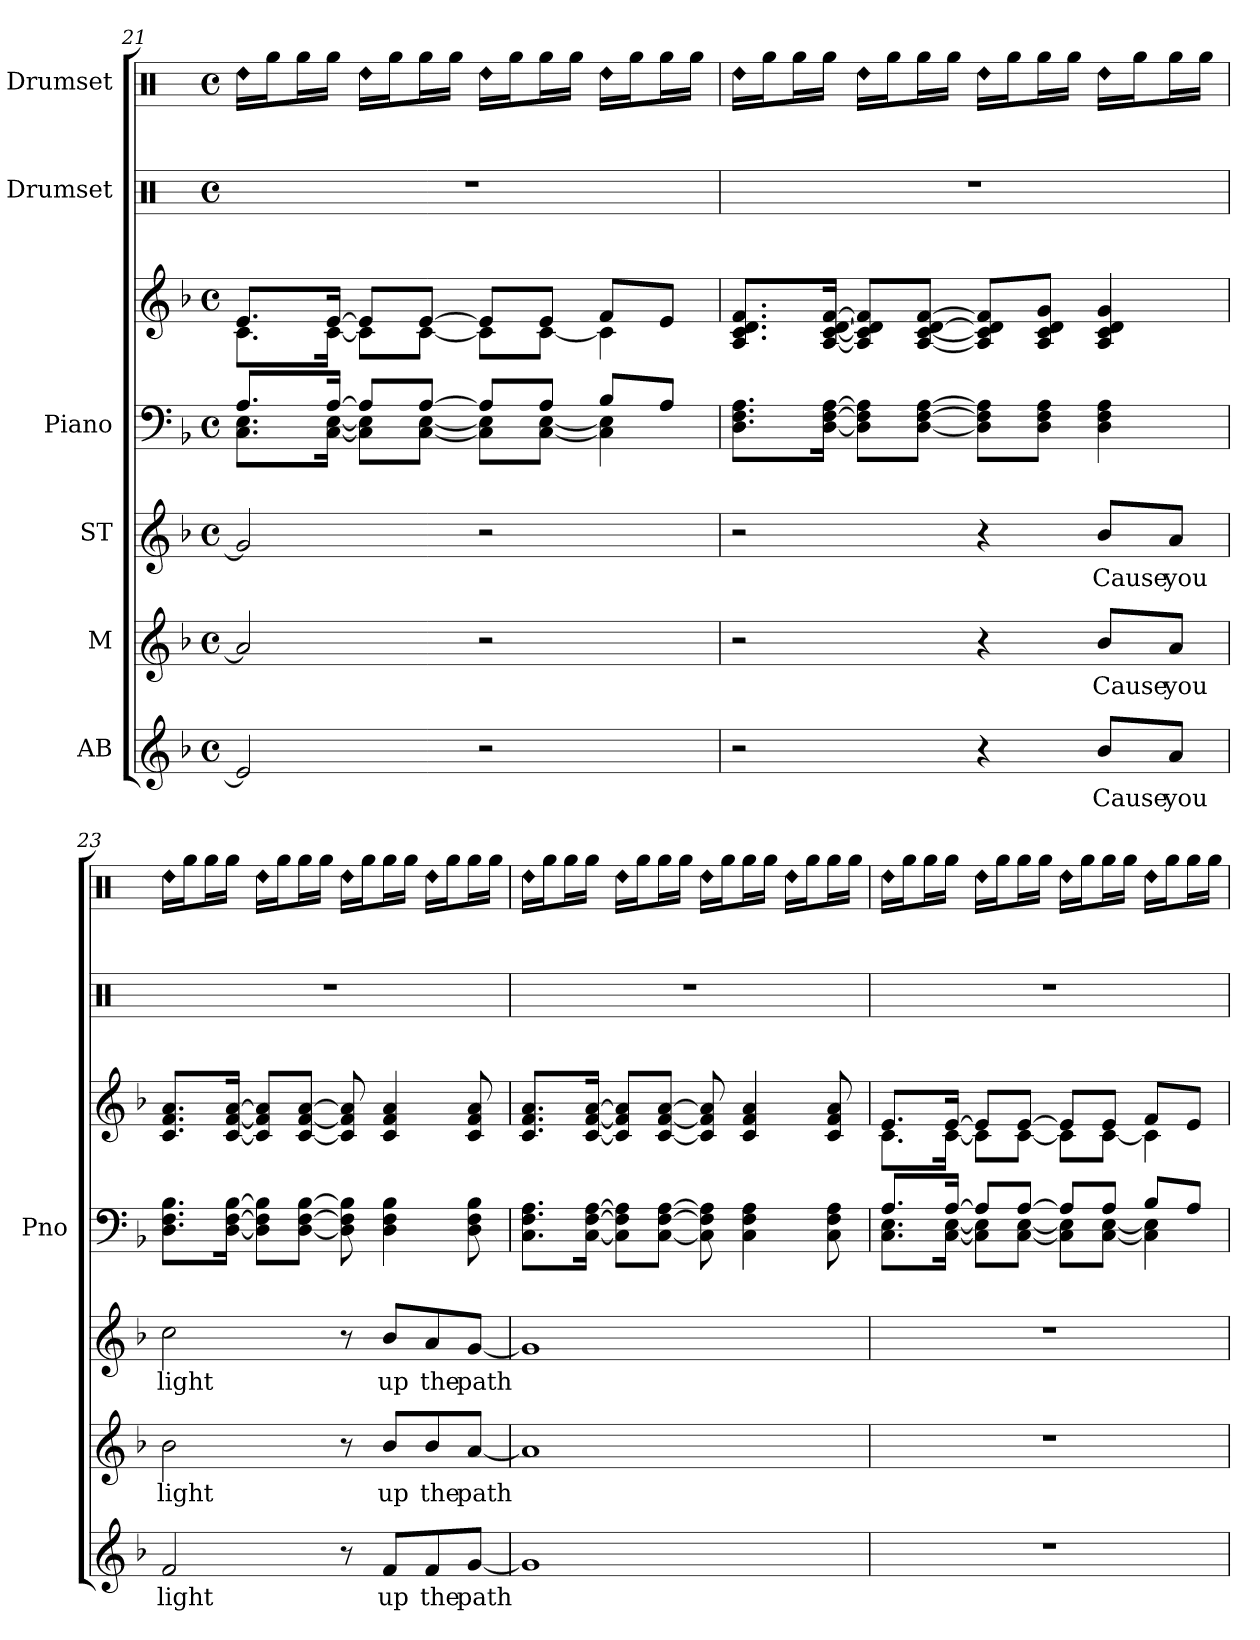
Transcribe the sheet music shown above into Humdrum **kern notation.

**kern	**text	**kern	**text	**kern	**text	**kern	**kern	**dynam	**kern	**kern
*part6	*part6	*part5	*part5	*part4	*part4	*part3	*part3	*part3	*part2	*part1
*staff7	*staff7	*staff6	*staff6	*staff5	*staff5	*staff4	*staff3	*staff3/4	*staff2	*staff1
*I"AB	*	*I"M	*	*I"ST	*	*I"Piano	*	*	*I"Drumset	*I"Drumset
*	*	*	*	*	*	*I'Pno	*	*	*	*
!!LO:LB:g=z
*clefG2	*	*clefG2	*	*clefG2	*	*clefF4	*clefG2	*	*clefX	*clefX
*k[b-]	*	*k[b-]	*	*k[b-]	*	*k[b-]	*k[b-]	*	*k[]	*k[]
*M4/4	*	*M4/4	*	*M4/4	*	*M4/4	*M4/4	*	*M4/4	*M4/4
*met(c)	*	*met(c)	*	*met(c)	*	*met(c)	*met(c)	*	*met(c)	*met(c)
=21	=21	=21	=21	=21	=21	=21	=21	=21	=21	=21
*	*	*	*	*	*	*^	*^	*	*	*
!	!	!	!	!	!	!	!	!	!	!	!	!LO:N:head=diamond
2e/]	.	2a/]	.	2g/]	.	8.A/L	8.C\ 8.E\L	8.e/L	8.c\L	.	1r	16Rdd/LL
.	.	.	.	.	.	.	.	.	.	.	.	16Rgg\J
.	.	.	.	.	.	.	.	.	.	.	.	16Rgg\L
.	.	.	.	.	.	[16A/Jk	[16C\ [16E\Jk	[16e/Jk	[16c\Jk	.	.	16Rgg\JJ
!	!	!	!	!	!	!	!	!	!	!	!	!LO:N:head=diamond
.	.	.	.	.	.	8A/L]	8C]\ 8E]\L	8e/L]	8c\L]	.	.	16Rdd/LL
.	.	.	.	.	.	.	.	.	.	.	.	16Rgg\J
.	.	.	.	.	.	[8A/J	[8C\ [8E\J	[8e/J	[8c\J	.	.	16Rgg\L
.	.	.	.	.	.	.	.	.	.	.	.	16Rgg\JJ
!	!	!	!	!	!	!	!	!	!	!	!	!LO:N:head=diamond
2r	.	2r	.	2r	.	8A/L]	8C]\ 8E]\L	8e/L]	8c\L]	.	.	16Rdd/LL
.	.	.	.	.	.	.	.	.	.	.	.	16Rgg\J
.	.	.	.	.	.	8A/J	[8C\ [8E\J	8e/J	[8c\J	.	.	16Rgg\L
.	.	.	.	.	.	.	.	.	.	.	.	16Rgg\JJ
!	!	!	!	!	!	!	!	!	!	!	!	!LO:N:head=diamond
.	.	.	.	.	.	8B-/L	4C\] 4E\]	8f/L	4c\]	.	.	16Rdd/LL
.	.	.	.	.	.	.	.	.	.	.	.	16Rgg\J
.	.	.	.	.	.	8A/J	.	8e/J	.	.	.	16Rgg\L
.	.	.	.	.	.	.	.	.	.	.	.	16Rgg\JJ
*	*	*	*	*	*	*v	*v	*	*	*	*	*
*	*	*	*	*	*	*	*v	*v	*	*	*
=22	=22	=22	=22	=22	=22	=22	=22	=22	=22	=22
!	!	!	!	!	!	!	!	!LO:DY:b	!	!LO:N:head=diamond
!	!	!	!	!	!	!	!	!LO:DY:n=1:b	!	!
!	!	!	!	!	!	!	!	!LO:DY:n=2:b	!	!
2r	.	2r	.	2r	.	8.D\ 8.F\ 8.A\L	8.A/ 8.c/ 8.d/ 8.f/L	mp p mp	1r	16Rdd/LL
.	.	.	.	.	.	.	.	.	.	16Rgg\J
.	.	.	.	.	.	.	.	.	.	16Rgg\L
.	.	.	.	.	.	[16D\ [16F\ [16A\Jk	[16A/ [16c/ [16d/ [16f/Jk	.	.	16Rgg\JJ
!	!	!	!	!	!	!	!	!	!	!LO:N:head=diamond
.	.	.	.	.	.	8D]\ 8F]\ 8A]\L	8A]/ 8c]/ 8d]/ 8f]/L	.	.	16Rdd/LL
.	.	.	.	.	.	.	.	.	.	16Rgg\J
.	.	.	.	.	.	[8D\ [8F\ [8A\J	[8A/ [8c/ [8d/ [8f/J	.	.	16Rgg\L
.	.	.	.	.	.	.	.	.	.	16Rgg\JJ
!	!	!	!	!	!	!	!	!	!	!LO:N:head=diamond
4r	.	4r	.	4r	.	8D]\ 8F]\ 8A]\L	8A]/ 8c]/ 8d]/ 8f]/L	.	.	16Rdd/LL
.	.	.	.	.	.	.	.	.	.	16Rgg\J
.	.	.	.	.	.	8D\ 8F\ 8A\J	8A/ 8c/ 8d/ 8g/J	.	.	16Rgg\L
.	.	.	.	.	.	.	.	.	.	16Rgg\JJ
!	!LO:LY:b	!	!LO:LY:b	!	!LO:LY:b	!	!	!	!	!LO:N:head=diamond
8b-/L	Cause	8b-/L	Cause	8b-/L	Cause	4D\ 4F\ 4A\	4A/ 4c/ 4d/ 4g/	.	.	16Rdd/LL
.	.	.	.	.	.	.	.	.	.	16Rgg\J
!	!LO:LY:b	!	!LO:LY:b	!	!LO:LY:b	!	!	!	!	!
8a/J	you	8a/J	you	8a/J	you	.	.	.	.	16Rgg\L
.	.	.	.	.	.	.	.	.	.	16Rgg\JJ
=23	=23	=23	=23	=23	=23	=23	=23	=23	=23	=23
!	!LO:LY:b	!	!LO:LY:b	!	!LO:LY:b	!	!	!	!	!LO:N:head=diamond
2f/	light	2b-\	light	2cc\	light	8.D\ 8.F\ 8.B-\L	8.c/ 8.f/ 8.a/L	.	1r	16Rdd/LL
.	.	.	.	.	.	.	.	.	.	16Rgg\J
.	.	.	.	.	.	.	.	.	.	16Rgg\L
.	.	.	.	.	.	[16D\ [16F\ [16B-\Jk	[16c/ [16f/ [16a/Jk	.	.	16Rgg\JJ
!	!	!	!	!	!	!	!	!	!	!LO:N:head=diamond
.	.	.	.	.	.	8D]\ 8F]\ 8B-]\L	8c]/ 8f]/ 8a]/L	.	.	16Rdd/LL
.	.	.	.	.	.	.	.	.	.	16Rgg\J
.	.	.	.	.	.	[8D\ [8F\ [8B-\J	[8c/ [8f/ [8a/J	.	.	16Rgg\L
.	.	.	.	.	.	.	.	.	.	16Rgg\JJ
!	!	!	!	!	!	!	!	!	!	!LO:N:head=diamond
8r	.	8r	.	8r	.	8D\] 8F\] 8B-\]	8c/] 8f/] 8a/]	.	.	16Rdd/LL
.	.	.	.	.	.	.	.	.	.	16Rgg\J
!	!LO:LY:b	!	!LO:LY:b	!	!LO:LY:b	!	!	!	!	!
8f/L	up	8b-/L	up	8b-/L	up	4D\ 4F\ 4B-\	4c/ 4f/ 4a/	.	.	16Rgg\L
.	.	.	.	.	.	.	.	.	.	16Rgg\JJ
!	!LO:LY:b	!	!LO:LY:b	!	!LO:LY:b	!	!	!	!	!LO:N:head=diamond
8f/	the	8b-/	the	8a/	the	.	.	.	.	16Rdd/LL
.	.	.	.	.	.	.	.	.	.	16Rgg\J
!	!LO:LY:b	!	!LO:LY:b	!	!LO:LY:b	!	!	!	!	!
[8g/J	path	[8a/J	path	[8g/J	path	8D\ 8F\ 8B-\	8c/ 8f/ 8a/	.	.	16Rgg\L
.	.	.	.	.	.	.	.	.	.	16Rgg\JJ
!!LO:LB:g=z
=24	=24	=24	=24	=24	=24	=24	=24	=24	=24	=24
!	!	!	!	!	!	!	!	!	!	!LO:N:head=diamond
1g]	.	1a]	.	1g]	.	8.C\ 8.F\ 8.A\L	8.c/ 8.f/ 8.a/L	.	1r	16Rdd/LL
.	.	.	.	.	.	.	.	.	.	16Rgg\J
.	.	.	.	.	.	.	.	.	.	16Rgg\L
.	.	.	.	.	.	[16C\ [16F\ [16A\Jk	[16c/ [16f/ [16a/Jk	.	.	16Rgg\JJ
!	!	!	!	!	!	!	!	!	!	!LO:N:head=diamond
.	.	.	.	.	.	8C]\ 8F]\ 8A]\L	8c]/ 8f]/ 8a]/L	.	.	16Rdd/LL
.	.	.	.	.	.	.	.	.	.	16Rgg\J
.	.	.	.	.	.	[8C\ [8F\ [8A\J	[8c/ [8f/ [8a/J	.	.	16Rgg\L
.	.	.	.	.	.	.	.	.	.	16Rgg\JJ
!	!	!	!	!	!	!	!	!	!	!LO:N:head=diamond
.	.	.	.	.	.	8C\] 8F\] 8A\]	8c/] 8f/] 8a/]	.	.	16Rdd/LL
.	.	.	.	.	.	.	.	.	.	16Rgg\J
.	.	.	.	.	.	4C\ 4F\ 4A\	4c/ 4f/ 4a/	.	.	16Rgg\L
.	.	.	.	.	.	.	.	.	.	16Rgg\JJ
!	!	!	!	!	!	!	!	!	!	!LO:N:head=diamond
.	.	.	.	.	.	.	.	.	.	16Rdd/LL
.	.	.	.	.	.	.	.	.	.	16Rgg\J
.	.	.	.	.	.	8C\ 8F\ 8A\	8c/ 8f/ 8a/	.	.	16Rgg\L
.	.	.	.	.	.	.	.	.	.	16Rgg\JJ
=25	=25	=25	=25	=25	=25	=25	=25	=25	=25	=25
*	*	*	*	*	*	*^	*^	*	*	*
!	!	!	!	!	!	!	!	!	!	!	!	!LO:N:head=diamond
1r	.	1r	.	1r	.	8.A/L	8.C\ 8.E\L	8.e/L	8.c\L	.	1r	16Rdd/LL
.	.	.	.	.	.	.	.	.	.	.	.	16Rgg\J
.	.	.	.	.	.	.	.	.	.	.	.	16Rgg\L
.	.	.	.	.	.	[16A/Jk	[16C\ [16E\Jk	[16e/Jk	[16c\Jk	.	.	16Rgg\JJ
!	!	!	!	!	!	!	!	!	!	!	!	!LO:N:head=diamond
.	.	.	.	.	.	8A/L]	8C]\ 8E]\L	8e/L]	8c\L]	.	.	16Rdd/LL
.	.	.	.	.	.	.	.	.	.	.	.	16Rgg\J
.	.	.	.	.	.	[8A/J	[8C\ [8E\J	[8e/J	[8c\J	.	.	16Rgg\L
.	.	.	.	.	.	.	.	.	.	.	.	16Rgg\JJ
!	!	!	!	!	!	!	!	!	!	!	!	!LO:N:head=diamond
.	.	.	.	.	.	8A/L]	8C]\ 8E]\L	8e/L]	8c\L]	.	.	16Rdd/LL
.	.	.	.	.	.	.	.	.	.	.	.	16Rgg\J
.	.	.	.	.	.	8A/J	[8C\ [8E\J	8e/J	[8c\J	.	.	16Rgg\L
.	.	.	.	.	.	.	.	.	.	.	.	16Rgg\JJ
!	!	!	!	!	!	!	!	!	!	!	!	!LO:N:head=diamond
.	.	.	.	.	.	8B-/L	4C\] 4E\]	8f/L	4c\]	.	.	16Rdd/LL
.	.	.	.	.	.	.	.	.	.	.	.	16Rgg\J
.	.	.	.	.	.	8A/J	.	8e/J	.	.	.	16Rgg\L
.	.	.	.	.	.	.	.	.	.	.	.	16Rgg\JJ
*	*	*	*	*	*	*v	*v	*	*	*	*	*
*	*	*	*	*	*	*	*v	*v	*	*	*
=	=	=	=	=	=	=	=	=	=	=
*-	*-	*-	*-	*-	*-	*-	*-	*-	*-	*-
